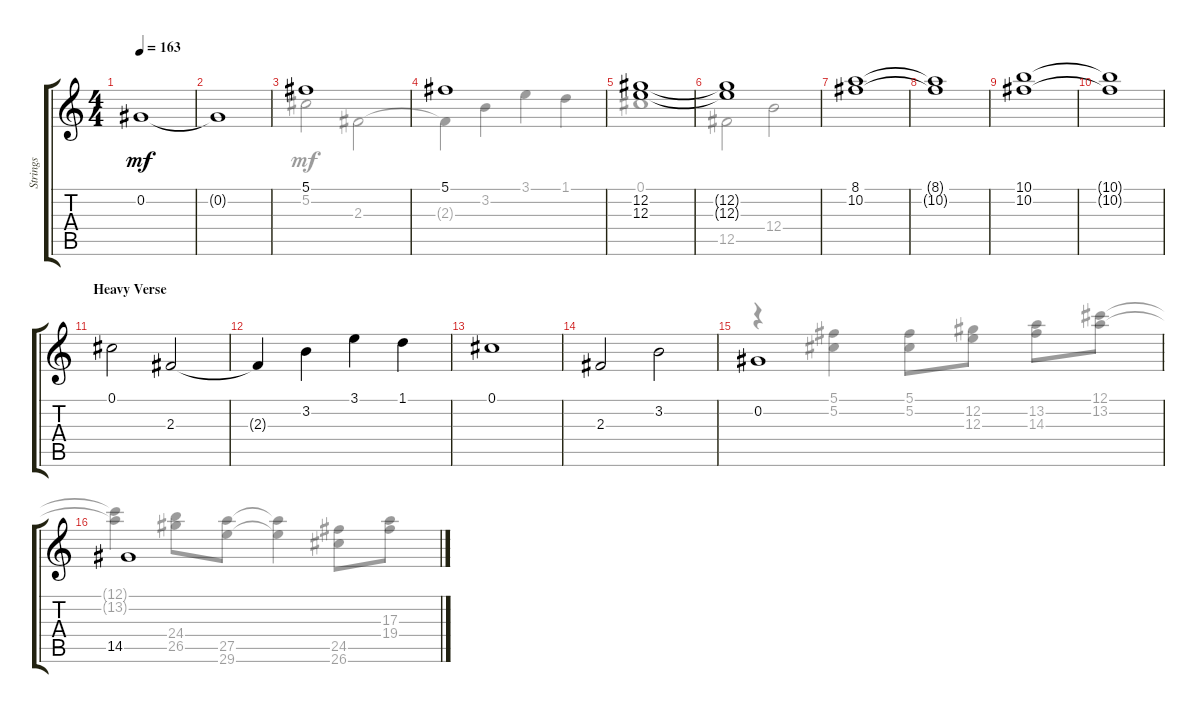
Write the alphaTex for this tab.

\track ("Strings" "Strings") {instrument electricguitarclean}
\staff {score tabs}
\tuning (Db4 Ab3 E3 B2 Gb2 B1) {hide}
\voice
\ts (4 4)
\tempo 163
\clef g2
\ks aminor
0.2{t}.1{dy mf} |
0.2{t}.1 |
5.1.1 |
5.1.1 |
(12.2 12.3).1 |
(12.2{t} 12.3{t}).1 |
(8.1 10.2).1 |
(8.1{t} 10.2{t}).1 |
(10.1 10.2).1 |
(10.1{t} 10.2{t}).1 |
\section ("" "Heavy Verse")
0.1.2 2.3.2 |
2.3{t}.4 3.2.4 3.1.4 1.1.4 |
0.1.1 |
2.3.2 3.2.2 |
0.2.1 |
14.5.1
\voice
\clef g2
\ottava regular
\simile none
\ks aminor
|
|
5.2.2 2.3.2 |
2.3{t}.4 3.2.4 3.1.4 1.1.4 |
0.1.1 |
12.5.2 12.4.2 |
|
|
|
|
|
|
|
|
r.4 (5.1 5.2).4 (5.1 5.2).8 (12.2 12.3).8 (13.2 14.3).8 (12.1 13.2).8 |
(12.1{t} 13.2{t}).4 (24.4 26.5).8 (27.5 29.6).8 (27.5{t} 29.6{t}).4 (24.5 26.6).8 (17.3 19.4).8
